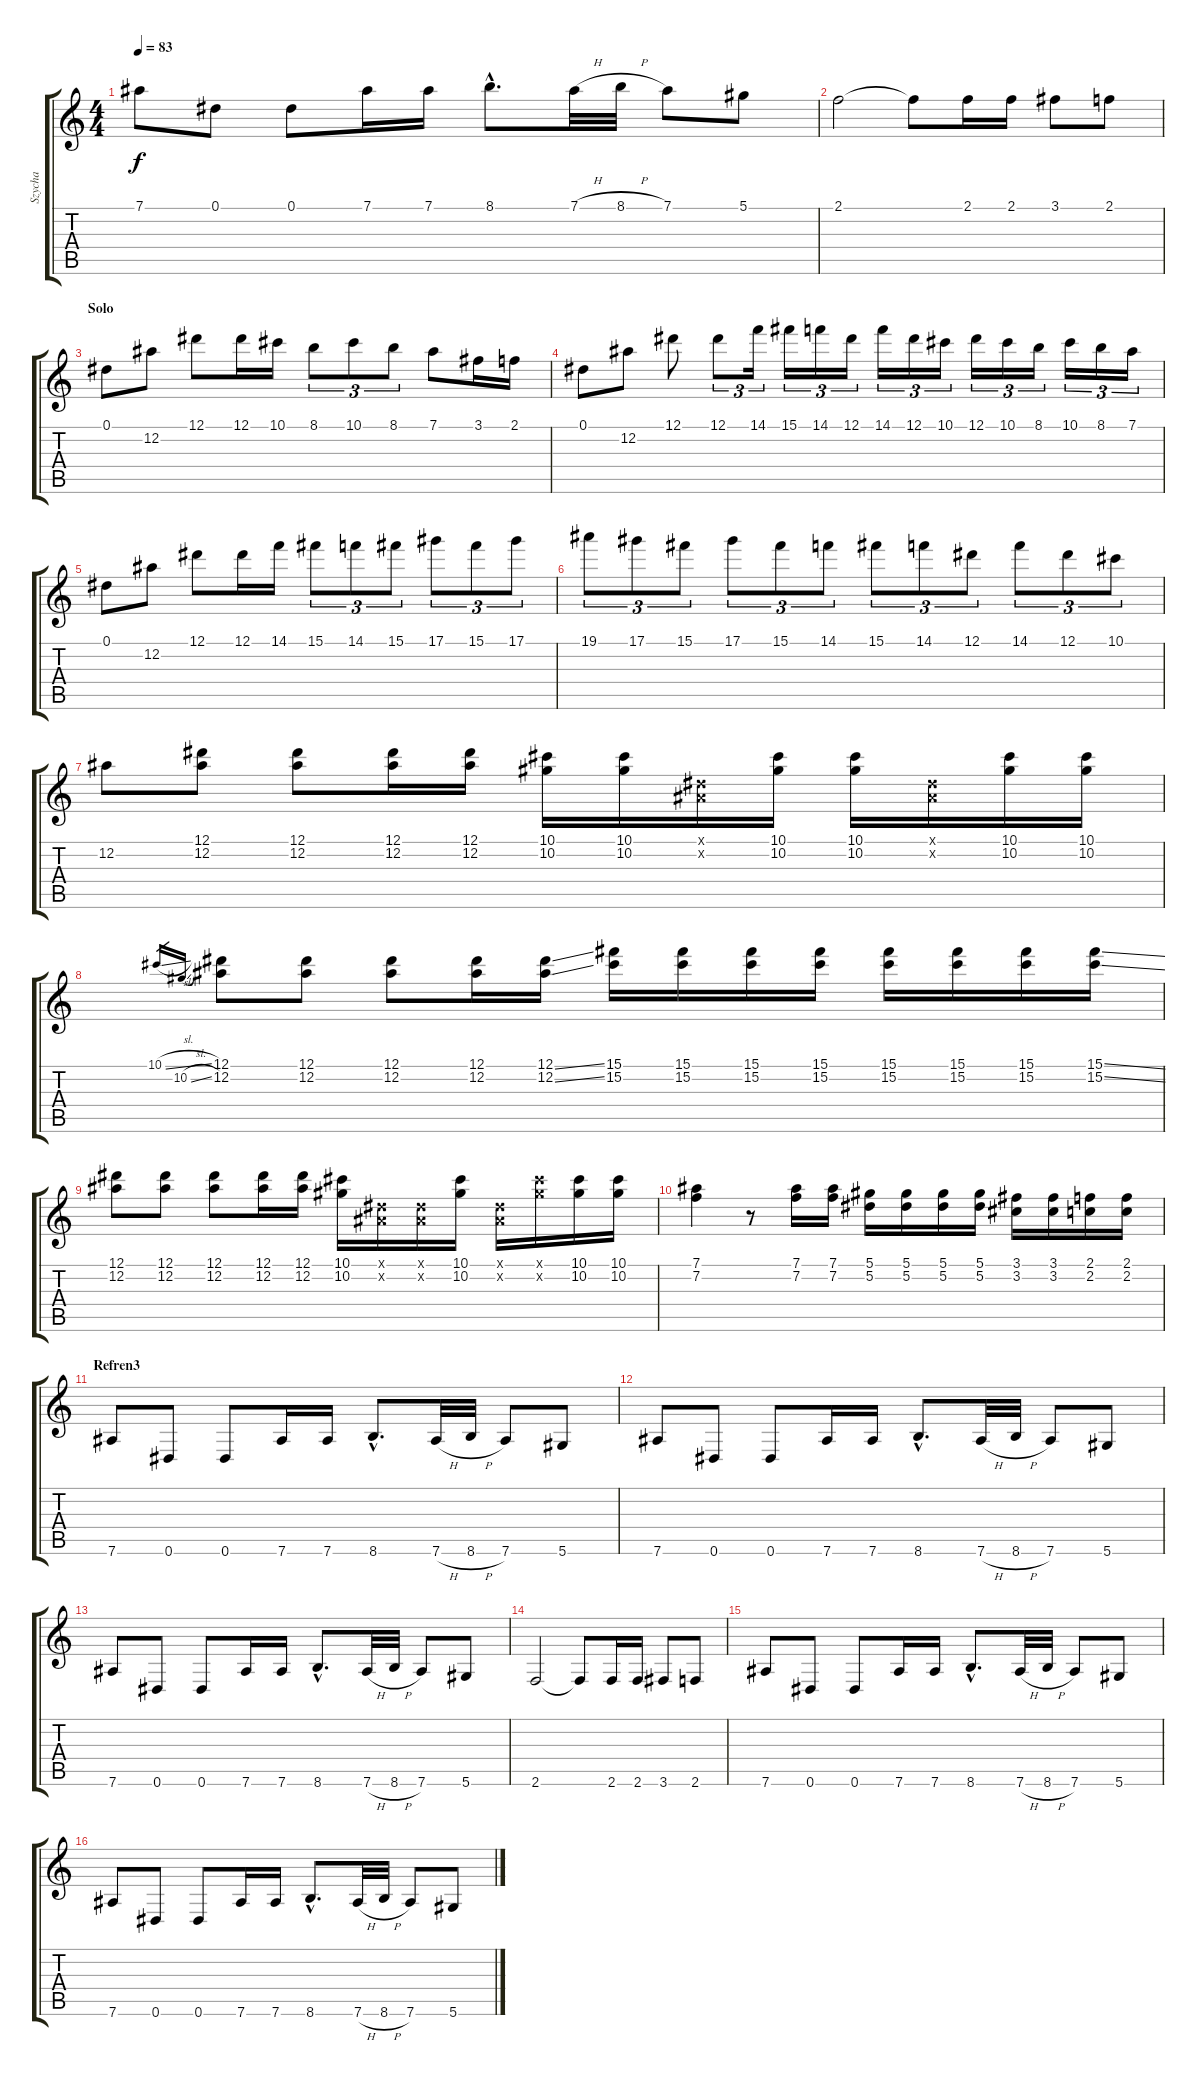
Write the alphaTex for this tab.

\track ("Szycha" "Szycha") {instrument overdrivenguitar}
\staff {score tabs}
\tuning (Eb4 Bb3 Gb3 Db3 Ab2 Eb2) {hide}
\ts (4 4)
\tempo 83
\clef g2
\ks c
7.1.8{dy f} 0.1.8 0.1.8 7.1.16 7.1.16 8.1{hac}.8{d} 7.1{h}.32 8.1{h}.32 7.1.8 5.1.8 |
2.1.2 2.1{t}.8 2.1.16 2.1.16 3.1.8 2.1.8 |
\section ("" "Solo")
0.1.8{balance 8 instrument overdrivenguitar} 12.2.8 12.1.8 12.1.16 10.1.16 8.1.8{tu (3 2)} 10.1.8{tu (3 2)} 8.1.8{tu (3 2)} 7.1.8 3.1.16 2.1.16 |
0.1.8 12.2.8 12.1.8 12.1.8{tu (3 2)} 14.1.16{tu (3 2)} 15.1.16{tu (3 2)} 14.1.16{tu (3 2)} 12.1.16{tu (3 2)} 14.1.16{tu (3 2)} 12.1.16{tu (3 2)} 10.1.16{tu (3 2)} 12.1.16{tu (3 2)} 10.1.16{tu (3 2)} 8.1.16{tu (3 2)} 10.1.16{tu (3 2)} 8.1.16{tu (3 2)} 7.1.16{tu (3 2)} |
0.1.8 12.2.8 12.1.8 12.1.16 14.1.16 15.1.8{tu (3 2)} 14.1.8{tu (3 2)} 15.1.8{tu (3 2)} 17.1.8{tu (3 2)} 15.1.8{tu (3 2)} 17.1.8{tu (3 2)} |
19.1.8{tu (3 2)} 17.1.8{tu (3 2)} 15.1.8{tu (3 2)} 17.1.8{tu (3 2)} 15.1.8{tu (3 2)} 14.1.8{tu (3 2)} 15.1.8{tu (3 2)} 14.1.8{tu (3 2)} 12.1.8{tu (3 2)} 14.1.8{tu (3 2)} 12.1.8{tu (3 2)} 10.1.8{tu (3 2)} |
12.2.8 (12.1 12.2).8 (12.1 12.2).8 (12.1 12.2).16 (12.1 12.2).16 (10.1 10.2).16 (10.1 10.2).16 (0.1{x} 0.2{x}).16 (10.1 10.2).16 (10.1 10.2).16 (0.1{x} 0.2{x}).16 (10.1 10.2).16 (10.1 10.2).16 |
10.1{sl}.16{gr} 10.2{sl}.16{gr} (12.1 12.2).8 (12.1 12.2).8 (12.1 12.2).8 (12.1 12.2).16 (12.1{ss} 12.2{ss}).16 (15.1 15.2).16 (15.1 15.2).16 (15.1 15.2).16 (15.1 15.2).16 (15.1 15.2).16 (15.1 15.2).16 (15.1 15.2).16 (15.1{ss} 15.2{ss}).16 |
(12.1 12.2).8 (12.1 12.2).8 (12.1 12.2).8 (12.1 12.2).16 (12.1 12.2).16 (10.1 10.2).16 (0.1{x} 0.2{x}).16 (0.1{x} 0.2{x}).16 (10.1 10.2).16 (0.1{x} 0.2{x}).16 (10.1{x} 10.2{x}).16 (10.1 10.2).16 (10.1 10.2).16 |
(7.1 7.2).4 r.8 (7.1 7.2).16 (7.1 7.2).16 (5.1 5.2).16 (5.1 5.2).16 (5.1 5.2).16 (5.1 5.2).16 (3.1 3.2).16 (3.1 3.2).16 (2.1 2.2).16 (2.1 2.2).16 |
\section ("" "Refren3")
7.6.8{balance 12} 0.6.8 0.6.8 7.6.16 7.6.16 8.6{hac}.8{d} 7.6{h}.32 8.6{h}.32 7.6.8 5.6.8 |
7.6.8 0.6.8 0.6.8 7.6.16 7.6.16 8.6{hac}.8{d} 7.6{h}.32 8.6{h}.32 7.6.8 5.6.8 |
7.6.8 0.6.8 0.6.8 7.6.16 7.6.16 8.6{hac}.8{d} 7.6{h}.32 8.6{h}.32 7.6.8 5.6.8 |
2.6.2 2.6{t}.8 2.6.16 2.6.16 3.6.8 2.6.8 |
7.6.8 0.6.8 0.6.8 7.6.16 7.6.16 8.6{hac}.8{d} 7.6{h}.32 8.6{h}.32 7.6.8 5.6.8 |
7.6.8 0.6.8 0.6.8 7.6.16 7.6.16 8.6{hac}.8{d} 7.6{h}.32 8.6{h}.32 7.6.8 5.6.8
